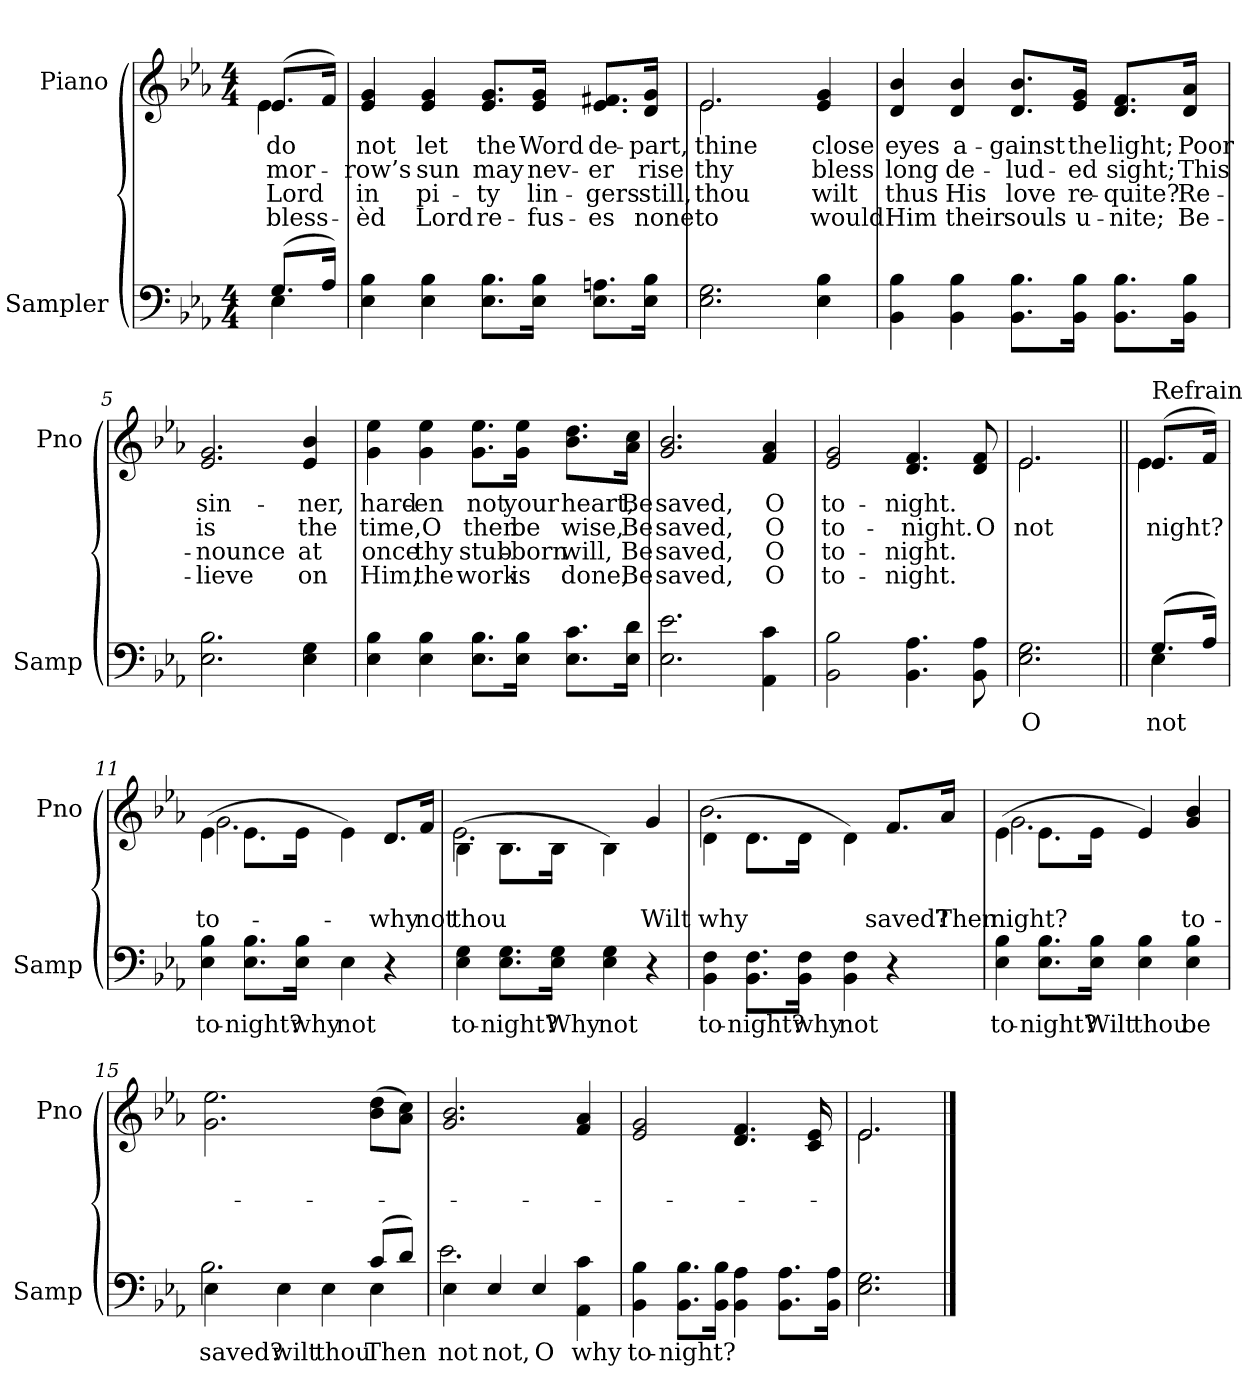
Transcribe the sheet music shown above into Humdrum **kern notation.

**kern	**text	**kern	**text	**text	**text	**text
*part2	*part2	*part1	*part1	*part1	*part1	*part1
*staff2	*staff2	*staff1	*staff1	*staff1	*staff1	*staff1
*I"Sampler	*	*I"Piano	*	*	*	*
*I'Samp	*	*I'Pno	*	*	*	*
*clefF4	*	*clefG2	*	*	*	*
*k[b-e-a-]	*	*k[b-e-a-]	*	*	*	*
*E-:	*	*E-:	*	*	*	*
*M4/4	*	*M4/4	*	*	*	*
=1	=1	=1	=1	=1	=1	=1
*^	*	*^	*	*	*	*
(8.G/L	4E-	.	(8.e-/L	4e-	do	-mor-	Lord	bless-
16A-/Jk)	.	.	16f/Jk)	.	.	.	.	.
*v	*v	*	*	*	*	*	*	*
*	*	*v	*v	*	*	*	*
=2	=2	=2	=2	=2	=2	=2
4E- 4B-	.	4e- 4g	not	-row’s	in	-èd
4E- 4B-	.	4e- 4g	let	sun	pi-	Lord
8.E-\ 8.B-\L	.	8.e-/ 8.g/L	the	may	-ty	re-
16E-\ 16B-\Jk	.	16e-/ 16g/Jk	Word	nev-	lin-	-fus-
8.E-\ 8.An\L	.	8.e-/ 8.f#X/L	de-	-er	-gers	-es
16E-\ 16B-\Jk	.	16d/ 16g/Jk	-part,	rise	still,	none
=3	=3	=3	=3	=3	=3	=3
*	*	*^	*	*	*	*
2.E- 2.G	.	2.e-/	2.e-	thine	thy	thou	to
4E- 4B-	.	4e- 4g	4ryy	close	bless	wilt	would
*	*	*v	*v	*	*	*	*
=4	=4	=4	=4	=4	=4	=4
4BB- 4B-	.	4d 4b-	eyes	long	thus	Him
4BB- 4B-	.	4d 4b-	a-	de-	His	their
8.BB-\ 8.B-\L	.	8.d/ 8.b-/L	-gainst	-lud-	love	souls
16BB-\ 16B-\Jk	.	16e-/ 16g/Jk	the	-ed	re-	u-
8.BB-\ 8.B-\L	.	8.d/ 8.f/L	light;	sight;	-quite?	-nite;
16BB-\ 16B-\Jk	.	16d/ 16a-/Jk	Poor	This	Re-	Be-
=5	=5	=5	=5	=5	=5	=5
2.E- 2.B-	.	2.e- 2.g	sin-	is	-nounce	-lieve
4E- 4G	.	4e- 4b-	-ner,	the	at	on
=6	=6	=6	=6	=6	=6	=6
4E- 4B-	.	4g 4ee-	hard-	time,	once	Him,
4E- 4B-	.	4g 4ee-	-en	O	thy	the
8.E-\ 8.B-\L	.	8.g\ 8.ee-\L	not	then	stub-	work
16E-\ 16B-\Jk	.	16g\ 16ee-\Jk	your	be	-born	is
8.E-\ 8.c\L	.	8.b-\ 8.dd\L	heart,	wise,	will,	done,
16E-\ 16d\Jk	.	16a-\ 16cc\Jk	Be	Be	Be	Be
=7	=7	=7	=7	=7	=7	=7
2.E- 2.e-	.	2.g 2.b-	saved,	saved,	saved,	saved,
4AA- 4c	.	4f 4a-	O	O	O	O
=8	=8	=8	=8	=8	=8	=8
2BB- 2B-	.	2e- 2g	to-	to-	to-	to-
4.BB- 4.A-	.	4.d 4.f	-night.	-night.	-night.	-night.
8BB- 8A-	.	8d 8f	.	O	.	.
=9	=9	=9	=9	=9	=9	=9
*	*	*^	*	*	*	*
2.E- 2.G	O	2.e-/	2.e-	.	not	.	.
=10||	=10||	=10||	=10||	=10||	=10||	=10||	=10||
*^	*	*	*	*	*	*	*
!	!	!	!LO:TX:t=Refrain	!	!	!	!	!
(8.G/L	4E-	not	(8.e-/L	4e-	.	-night?	.	.
16A-/Jk)	.	.	16f/Jk)	.	.	.	.	.
*v	*v	*	*	*	*	*	*	*
=11	=11	=11	=11	=11	=11	=11	=11
4E- 4B-	to-	(4e-\	2.g	.	to-	.	.
8.E-\ 8.B-\L	-night?	8.e-\L	.	.	.	.	.
16E-\ 16B-\Jk	why	16e-\Jk	.	.	.	.	.
4E-	not	4e-\)	.	.	.	.	.
4r	.	8.d/L	4ryy	.	why	.	.
.	.	16f/Jk	.	.	not	.	.
=12	=12	=12	=12	=12	=12	=12	=12
4E- 4G	to-	(4B-\	2.e-	.	thou	.	.
8.E-\ 8.G\L	-night?	8.B-\L	.	.	.	.	.
16E-\ 16G\Jk	Why	16B-\Jk	.	.	.	.	.
4E- 4G	not	4B-\)	.	.	.	.	.
4r	.	4g	4ryy	.	Wilt	.	.
=13	=13	=13	=13	=13	=13	=13	=13
4BB- 4F	to-	(4d\	2.b-	.	why	.	.
8.BB-\ 8.F\L	-night?	8.d\L	.	.	.	.	.
16BB-\ 16F\Jk	why	16d\Jk	.	.	.	.	.
4BB- 4F	not	4d\)	.	.	.	.	.
4r	.	8.f/L	4ryy	.	saved?	.	.
.	.	16a-/Jk	.	.	Then	.	.
=14	=14	=14	=14	=14	=14	=14	=14
4E- 4B-	to-	(4e-\	2.g	.	-night?	.	.
8.E-\ 8.B-\L	-night?	8.e-\L	.	.	.	.	.
16E-\ 16B-\Jk	Wilt	16e-\Jk	.	.	.	.	.
4E- 4B-	thou	4e-)	.	.	.	.	.
4E- 4B-	be	4g 4b-	4ryy	.	to-	.	.
*	*	*v	*v	*	*	*	*
=15	=15	=15	=15	=15	=15	=15
*^	*	*	*	*	*	*
4E-\	2.B-	saved?	2.g 2.ee-	.	.	.	.
4E-\	.	wilt	.	.	.	.	.
4E-\	.	thou	.	.	.	.	.
(8c/L	4E-	Then	(8b-\ 8dd\L	.	.	.	.
8d/J)	.	.	8a-\ 8cc\J)	.	.	.	.
=16	=16	=16	=16	=16	=16	=16	=16
4E-\	2.e-	not	2.g 2.b-	.	.	.	.
4E-	.	not,	.	.	.	.	.
4E-	.	O	.	.	.	.	.
4AA- 4c	4ryy	why	4f 4a-	.	.	.	.
*v	*v	*	*	*	*	*	*
=17	=17	=17	=17	=17	=17	=17
4BB- 4B-	to-	2e- 2g	.	.	.	.
8.BB-\ 8.B-\L	-night?	.	.	.	.	.
16BB-\ 16B-\Jk	.	.	.	.	.	.
4BB- 4A-	.	4.d 4.f	.	.	.	.
8.BB-\ 8.A-\L	.	.	.	.	.	.
.	.	16c 16e-	.	.	.	.
16BB-\ 16A-\Jk	.	16ryy	.	.	.	.
=18	=18	=18	=18	=18	=18	=18
*	*	*^	*	*	*	*
2.E- 2.G	.	2.e-/	2.e-	.	.	.	.
*	*	*v	*v	*	*	*	*
==	==	==	==	==	==	==
*-	*-	*-	*-	*-	*-	*-
